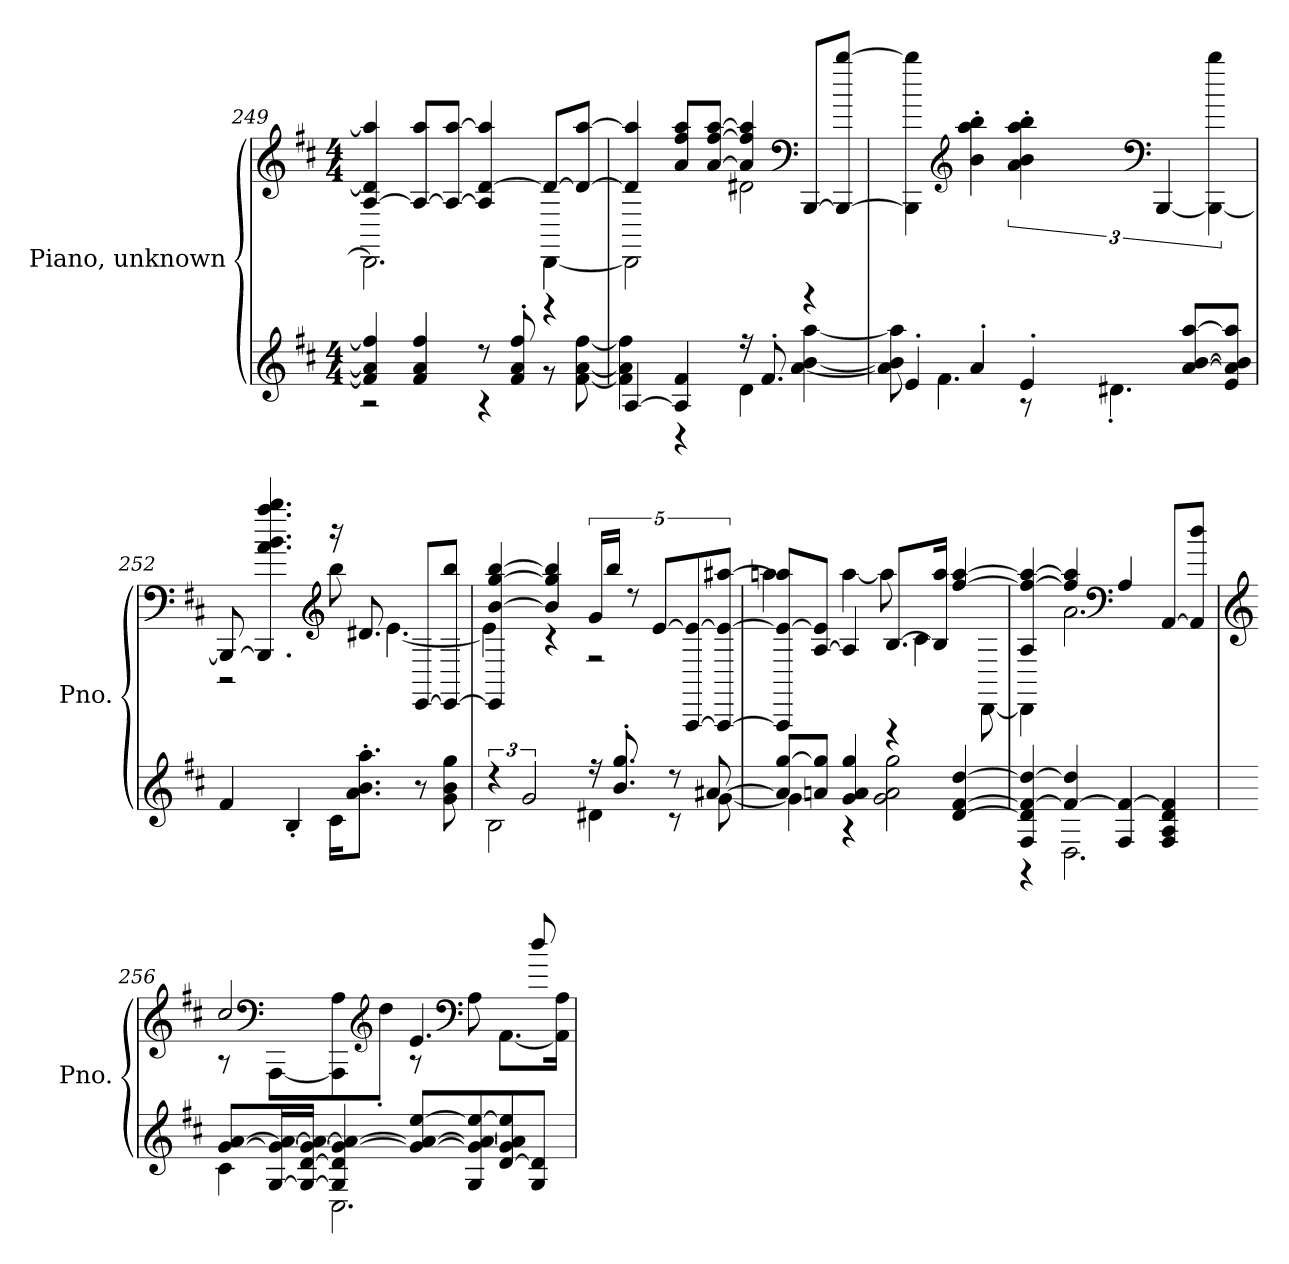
**kern	**kern
*part1	*part1
*staff2	*staff1
*I"Piano, unknown	*
*I'Pno.	*
*clefG2	*clefG2
*k[f#c#]	*k[f#c#]
*M4/4	*M4/4
=249	=249
*^	*^
4f#/] 4a/] 4ff#/]	2r	[4A/ 4d/] 4aa/]	2.DD\]
4f#/ 4a/ 4ff#/	.	8A/_ 8aa/L	.
.	.	8A/_ [8aa/J	.
8r	4r	4A/] [4d/ 4aa/]	.
8f#/' 8a/' 8ff#/'	.	.	.
4r	8r	8d/L_	[4DD\
.	[8f#\ [8a\ [8ff#\	8d/_ [8aa/J	.
!!LO:LB:g=z	!!
=250	=250	=250	=250
[4A/	4f#\] 4a\] 4ff#\]	4d/] 4aa/]	2DD\]
4A/] 4f#/	4r	8a/ 8ff#/ 8aa/L	.
.	.	[8a/ [8ff#/ [8aa/J	.
16r	4d\	4a/] 4ff#/] 4aa/]	2d#X\
8.f#'/	.	.	.
*	*	*clefF4	*
4r	[4a\ [4b\ [4aa\	[8BBB/L	.
.	.	8BBB/_ [8bb/J	.
*	*	*v	*v
=251	=251	=251
4e'/	8a\] 8b\] 8aa\]	4BBB\] 4bb\]
.	4.f#\	.
*	*	*clefG2
4a'/	.	4b\' 4aa\' 4bb\'
4e'/	8r	6a\' 6b\' 6aa\' 6bb\'
.	4.d#X'\	.
*	*	*clefF4
.	.	[6BBB/
[8a/ [8b/ [8aa/L	.	.
.	.	6BBB\_ 6bb\
8e/ 8a/] 8b/] 8aa/]J	.	.
*v	*v	*
=252	=252
*	*^
4f#/	8BBB/_	2r
.	4.BBB/] 4.a/ 4.b/ 4.aa/ 4.bb/	.
4B'/	.	.
*	*clefG2	*
16c#\KL	16r	8bb\
8.a\' 8.b\' 8.aa\'J	8.d#X/	.
.	.	[4.e\
8r	[8EE/L	.
8g\ 8b\ 8gg\	8EE/_ 8bb/J	.
!!LO:PB:g=z	!!
=253	=253	=253
*^	*	*
6r	2B\	4EE/] [4b/ [4gg/ [4bb/	4e\]
3g/	.	.	.
.	.	4b/] 4gg/] 4bb/]	4r
16r	4d#X\	20g/LL	2r
.	.	20bb/JJ	.
8.b/' 8.gg/'	.	.	.
.	.	10r	.
.	.	[10e/L	.
8r	8r	.	.
.	.	[10AAA/ 10e/_	.
[8a#X/	[8g\	.	.
.	.	10AAA/_ 10e/_ [10aa#X/J	.
=254	=254	=254	=254
8a#/] [8gg/L	4g\]	8AAA/] 8e/_ 8aa#/]L	4aan\
8an/ 8gg/]J	.	[8A/ 8e/]J	.
4g/ 4a/ 4gg/	4r	4A/]	[4aa\
4r	2g\ 2a\ 2gg\	[8.B/L	8aa\]
.	.	.	4c#\
.	.	16B/] 16aa/Jk	.
[4d/ [4f#/ [4dd/	.	[4ff#/ [4aa/	.
.	.	.	[8DD\
=255	=255	=255	=255
4F#/ 4d/] 4f#/_ 4dd/_	4r	4A/ 4ff#/_ 4aa/_	4DD\]
4f#/_ 4dd/]	2.D\	4ff#/] 4aa/]	2.a\
*	*	*clefF4	*
4F#/ 4f#/_	.	4A/	.
4F#/ 4A/ 4d/ 4f#/]	.	[8AA/L	.
.	.	8AA/] 8dd/J	.
!!LO:LB:g=z	!!
=256	=256	=256	=256
*	*	*clefG2	*
[8g/ [8a/L	4c#\	2cc#/	8r
*	*	*clefF4	*
[16G/ 16g/_ 16a/_L	.	.	[8AAA\L
16G/_ [16d/ 16g/_ 16a/_JJ	.	.	.
4G/] 4d/] 4g/_ 4a/_	2.C#\	.	8AAA\] 8A\
*	*	*clefG2	*
.	.	.	8dd'\J
8g/_ 8a/_ [8ee/L	.	4.e/	8r
*	*	*clefF4	*
8G/ 8g/_ 8a/_ 8ee/_	.	.	8A\
[8d/ 8g/] 8a/] 8ee/]	.	.	[8.AA\L
8G/ 8d/]J	.	8dd/	.
.	.	.	16AA\] 16A\Jk
*v	*v	*	*
*	*v	*v
=	=
*-	*-
